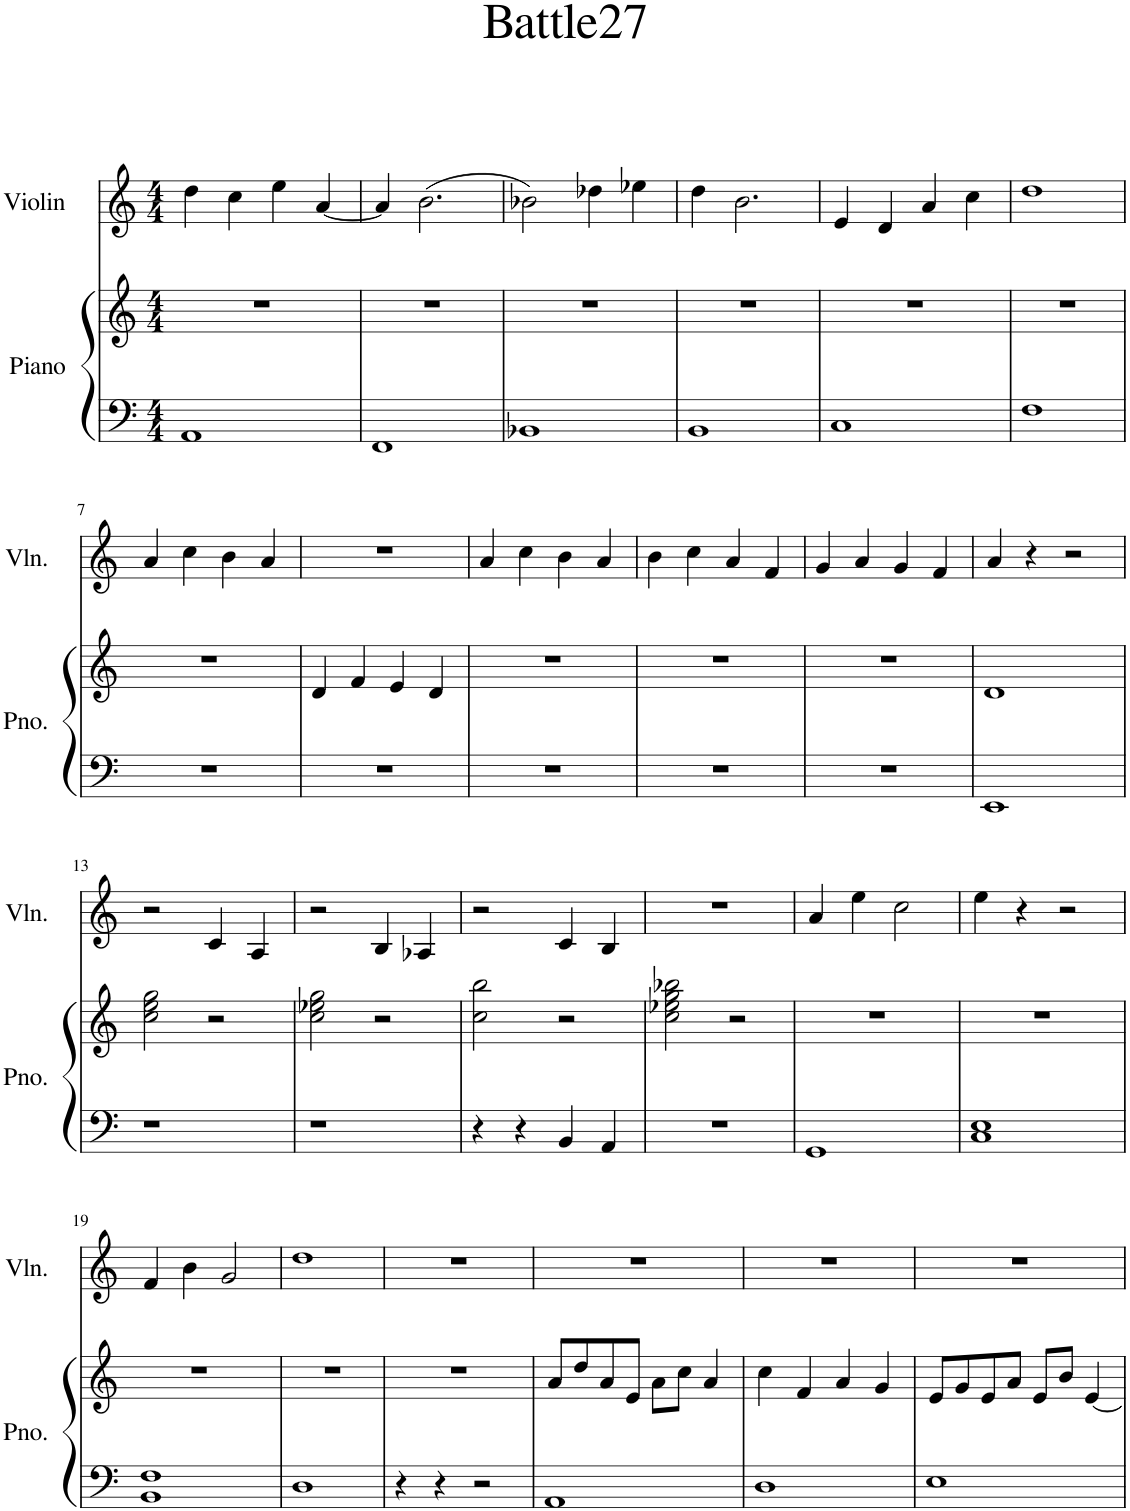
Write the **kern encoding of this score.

**kern	**kern	**kern
*part2	*part2	*part1
*staff3	*staff2	*staff1
*I"Piano	*	*I"Violin
*I'Pno.	*	*I'Vln.
*clefF4	*clefG2	*clefG2
*k[]	*k[]	*k[]
*M4/4	*M4/4	*M4/4
=1	=1	=1
1AA	1r	4dd\
.	.	4cc\
.	.	4ee\
.	.	[4a/
=2	=2	=2
1FF	1r	4a/]
.	.	(2.b\
=3	=3	=3
1BB-X	1r	2b-X\)
.	.	4dd-X\
.	.	4ee-X\
=4	=4	=4
1BB	1r	4dd\
.	.	2.b\
=5	=5	=5
1C	1r	4e/
.	.	4d/
.	.	4a/
.	.	4cc\
=6	=6	=6
1F	1r	1dd
!!LO:LB:g=z
=7	=7	=7
1r	1r	4a/
.	.	4cc\
.	.	4b\
.	.	4a/
=8	=8	=8
1r	4d/	1r
.	4f/	.
.	4e/	.
.	4d/	.
=9	=9	=9
1r	1r	4a/
.	.	4cc\
.	.	4b\
.	.	4a/
=10	=10	=10
1r	1r	4b\
.	.	4cc\
.	.	4a/
.	.	4f/
=11	=11	=11
1r	1r	4g/
.	.	4a/
.	.	4g/
.	.	4f/
=12	=12	=12
1EE	1d	4a/
.	.	4r
.	.	2r
!!LO:LB:g=z
=13	=13	=13
1r	2cc\ 2ee\ 2gg\	2r
.	2r	4c/
.	.	4A/
=14	=14	=14
1r	2cc\ 2ee-X\ 2gg\	2r
.	2r	4B/
.	.	4A-X/
=15	=15	=15
4r	2cc\ 2bb\	2r
4r	.	.
4BB/	2r	4c/
4AA/	.	4B/
=16	=16	=16
1r	2cc\ 2ee-X\ 2gg\ 2bb-X\	1r
.	2r	.
=17	=17	=17
1GG	1r	4a/
.	.	4ee\
.	.	2cc\
=18	=18	=18
1C 1E	1r	4ee\
.	.	4r
.	.	2r
!!LO:LB:g=z
=19	=19	=19
1BB 1F	1r	4f/
.	.	4b\
.	.	2g/
=20	=20	=20
1D	1r	1dd
=21	=21	=21
4r	1r	1r
4r	.	.
2r	.	.
=22	=22	=22
1AA	8a/L	1r
.	8dd/	.
.	8a/	.
.	8e/J	.
.	8a\L	.
.	8cc\J	.
.	4a/	.
=23	=23	=23
1D	4cc\	1r
.	4f/	.
.	4a/	.
.	4g/	.
=24	=24	=24
1E	8e/L	1r
.	8g/	.
.	8e/	.
.	8a/J	.
.	8e/L	.
.	8b/J	.
.	[4e/	.
=	=	=
*-	*-	*-
